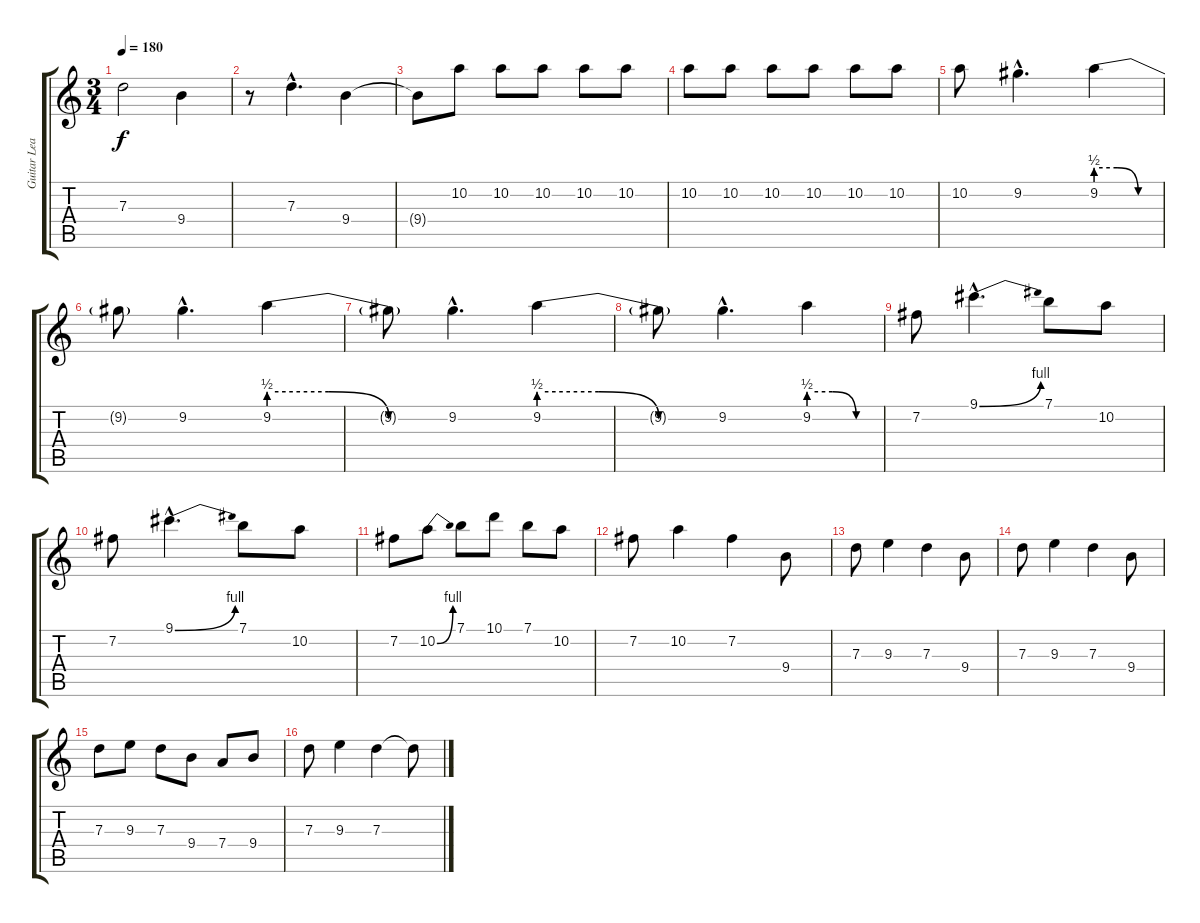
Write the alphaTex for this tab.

\track ("Guitar Lead" "Guitar Lea") {instrument overdrivenguitar}
\staff {score tabs}
\tuning (E4 B3 G3 D3 A2 E2) {hide}
\ts (3 4)
\tempo 180
\clef g2
\ks c
7.3.2{dy f} 9.4.4 |
r.8 7.3{hac}.4{d} 9.4.4 |
9.4{t}.8 10.2.8 10.2.8 10.2.8 10.2.8 10.2.8 |
10.2.8 10.2.8 10.2.8 10.2.8 10.2.8 10.2.8 |
10.2.8 9.2{hac}.4{d} 9.2{be (custom 0 2 20 2 40 0 60 0)}.4 |
9.2{t}.8 9.2{hac}.4{d} 9.2{be (custom 0 2 20 2 40 0 60 0)}.4 |
9.2{t}.8 9.2{hac}.4{d} 9.2{be (custom 0 2 20 2 40 0 60 0)}.4 |
9.2{t}.8 9.2{hac}.4{d} 9.2{be (custom 0 2 20 2 40 0 60 0)}.4 |
7.2.8 9.1{be (bend 0 0 60 4) hac}.4{d} 7.1.8 10.2.8 |
7.2.8 9.1{be (bend 0 0 60 4) hac}.4{d} 7.1.8 10.2.8 |
7.2.8 10.2{be (bend 0 0 60 4)}.8 7.1.8 10.1.8 7.1.8 10.2.8 |
7.2.8 10.2.4 7.2.4 9.4.8 |
7.3.8 9.3.4 7.3.4 9.4.8 |
7.3.8 9.3.4 7.3.4 9.4.8 |
7.3.8 9.3.8 7.3.8 9.4.8 7.4.8 9.4.8 |
7.3.8 9.3.4 7.3.4 7.3{t}.8
